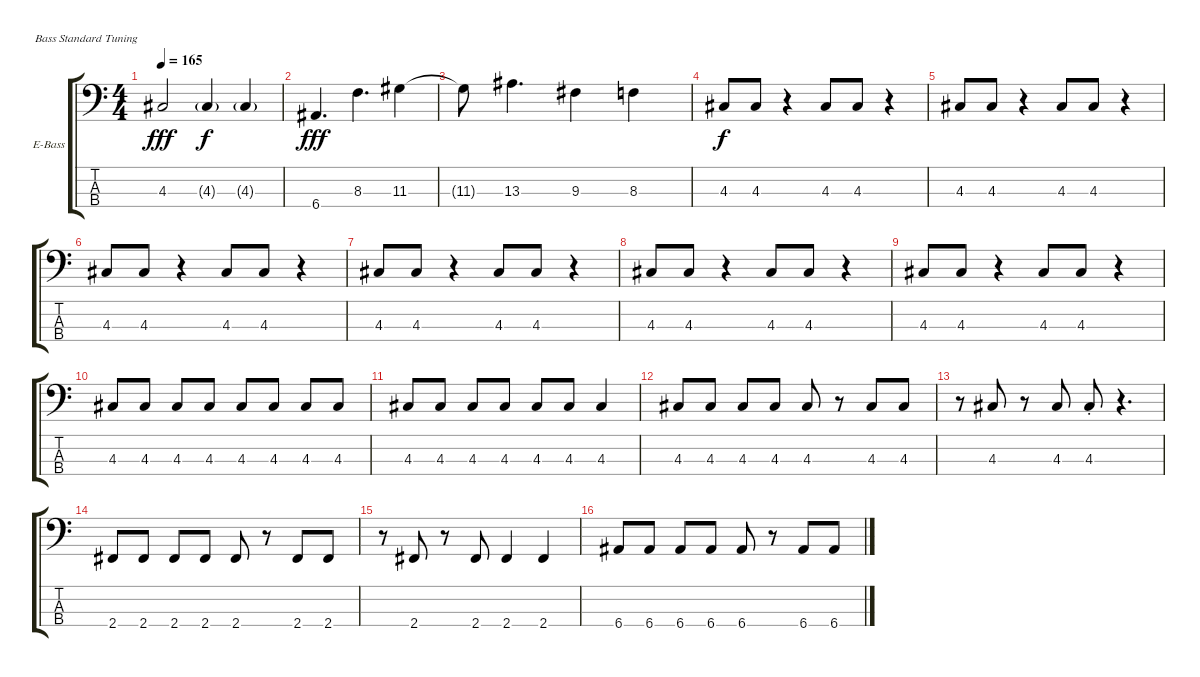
\defaultSystemsLayout 4
\bracketExtendMode groupsimilarinstruments
\firstSystemTrackNameOrientation horizontal
\otherSystemsTrackNameOrientation horizontal
\track ("Manolín" "E-Bass") {instrument electricbassfinger}
\staff {score tabs}
\tuning (G2 D2 A1 E1)
\ts (4 4)
\tempo 165
\clef f4
\ks c
4.3{t}.2{dy fff} 4.3{g}.4{dy f} 4.3{g}.4 |
6.4.4{d dy fff} 8.3.4{d} 11.3.4 |
11.3{t}.8 13.3.4{d} 9.3.4 8.3.4 |
4.3.8{dy f} 4.3.8 r.4 4.3.8 4.3.8 r.4 |
4.3.8 4.3.8 r.4 4.3.8 4.3.8 r.4 |
4.3.8 4.3.8 r.4 4.3.8 4.3.8 r.4 |
4.3.8 4.3.8 r.4 4.3.8 4.3.8 r.4 |
4.3.8 4.3.8 r.4 4.3.8 4.3.8 r.4 |
4.3.8 4.3.8 r.4 4.3.8 4.3.8 r.4 |
4.3.8 4.3.8 4.3.8 4.3.8 4.3.8 4.3.8 4.3.8 4.3.8 |
4.3.8 4.3.8 4.3.8 4.3.8 4.3.8 4.3.8 4.3.4 |
4.3.8 4.3.8 4.3.8 4.3.8 4.3.8 r.8 4.3.8 4.3.8 |
r.8 4.3.8 r.8 4.3.8 4.3{st}.8 r.4{d} |
2.4.8 2.4.8 2.4.8 2.4.8 2.4.8 r.8 2.4.8 2.4.8 |
r.8 2.4.8 r.8 2.4.8 2.4.4 2.4.4 |
6.4.8 6.4.8 6.4.8 6.4.8 6.4.8 r.8 6.4.8 6.4.8
